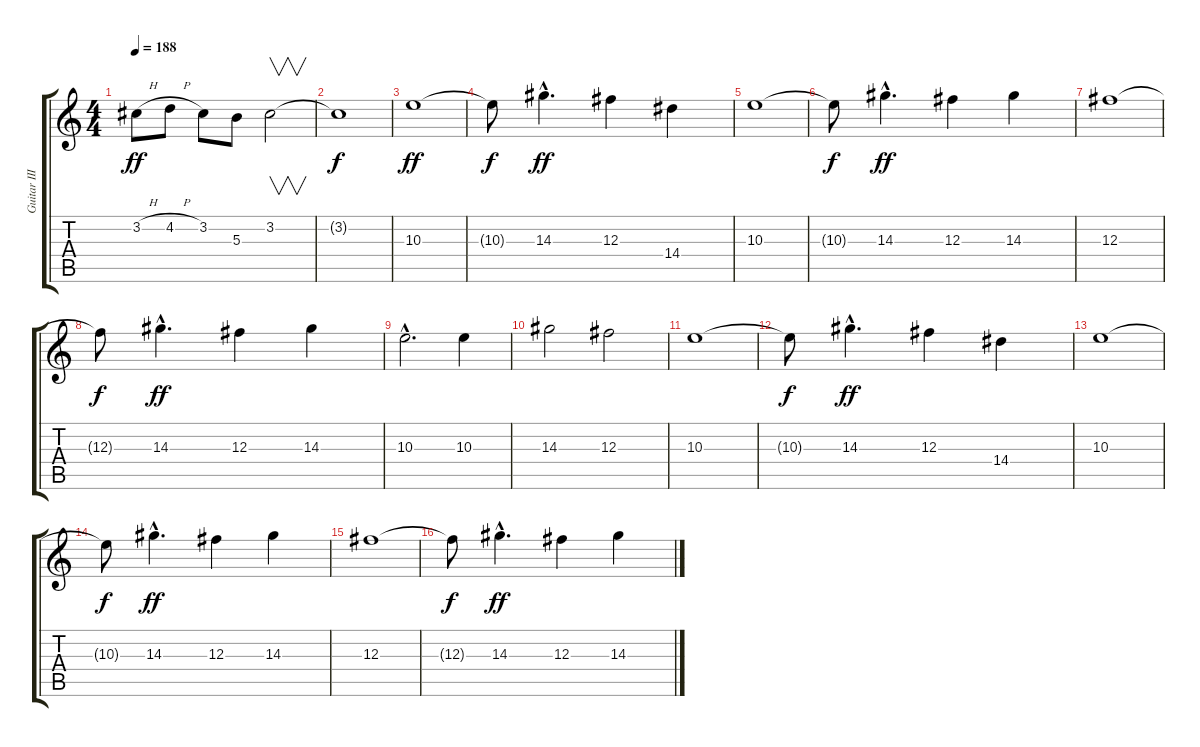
\track ("Guitar III" "Guitar III") {instrument overdrivenguitar}
\staff {score tabs}
\tuning (Eb4 Bb3 Gb3 Db3 Ab2 Eb2) {hide}
\ts (4 4)
\tempo 188
\clef g2
\ks c
3.2{h}.8{dy ff} 4.2{h}.8 3.2.8 5.3.8 3.2.2{v} |
3.2{t}.1{dy f} |
10.3.1{dy ff} |
10.3{t}.8{dy f} 14.3{hac}.4{d dy ff} 12.3.4 14.4.4 |
10.3.1 |
10.3{t}.8{dy f} 14.3{hac}.4{d dy ff} 12.3.4 14.3.4 |
12.3.1 |
12.3{t}.8{dy f} 14.3{hac}.4{d dy ff} 12.3.4 14.3.4 |
10.3{hac}.2{d} 10.3.4 |
14.3.2 12.3.2 |
10.3.1 |
10.3{t}.8{dy f} 14.3{hac}.4{d dy ff} 12.3.4 14.4.4 |
10.3.1 |
10.3{t}.8{dy f} 14.3{hac}.4{d dy ff} 12.3.4 14.3.4 |
12.3.1 |
12.3{t}.8{dy f} 14.3{hac}.4{d dy ff} 12.3.4 14.3.4
